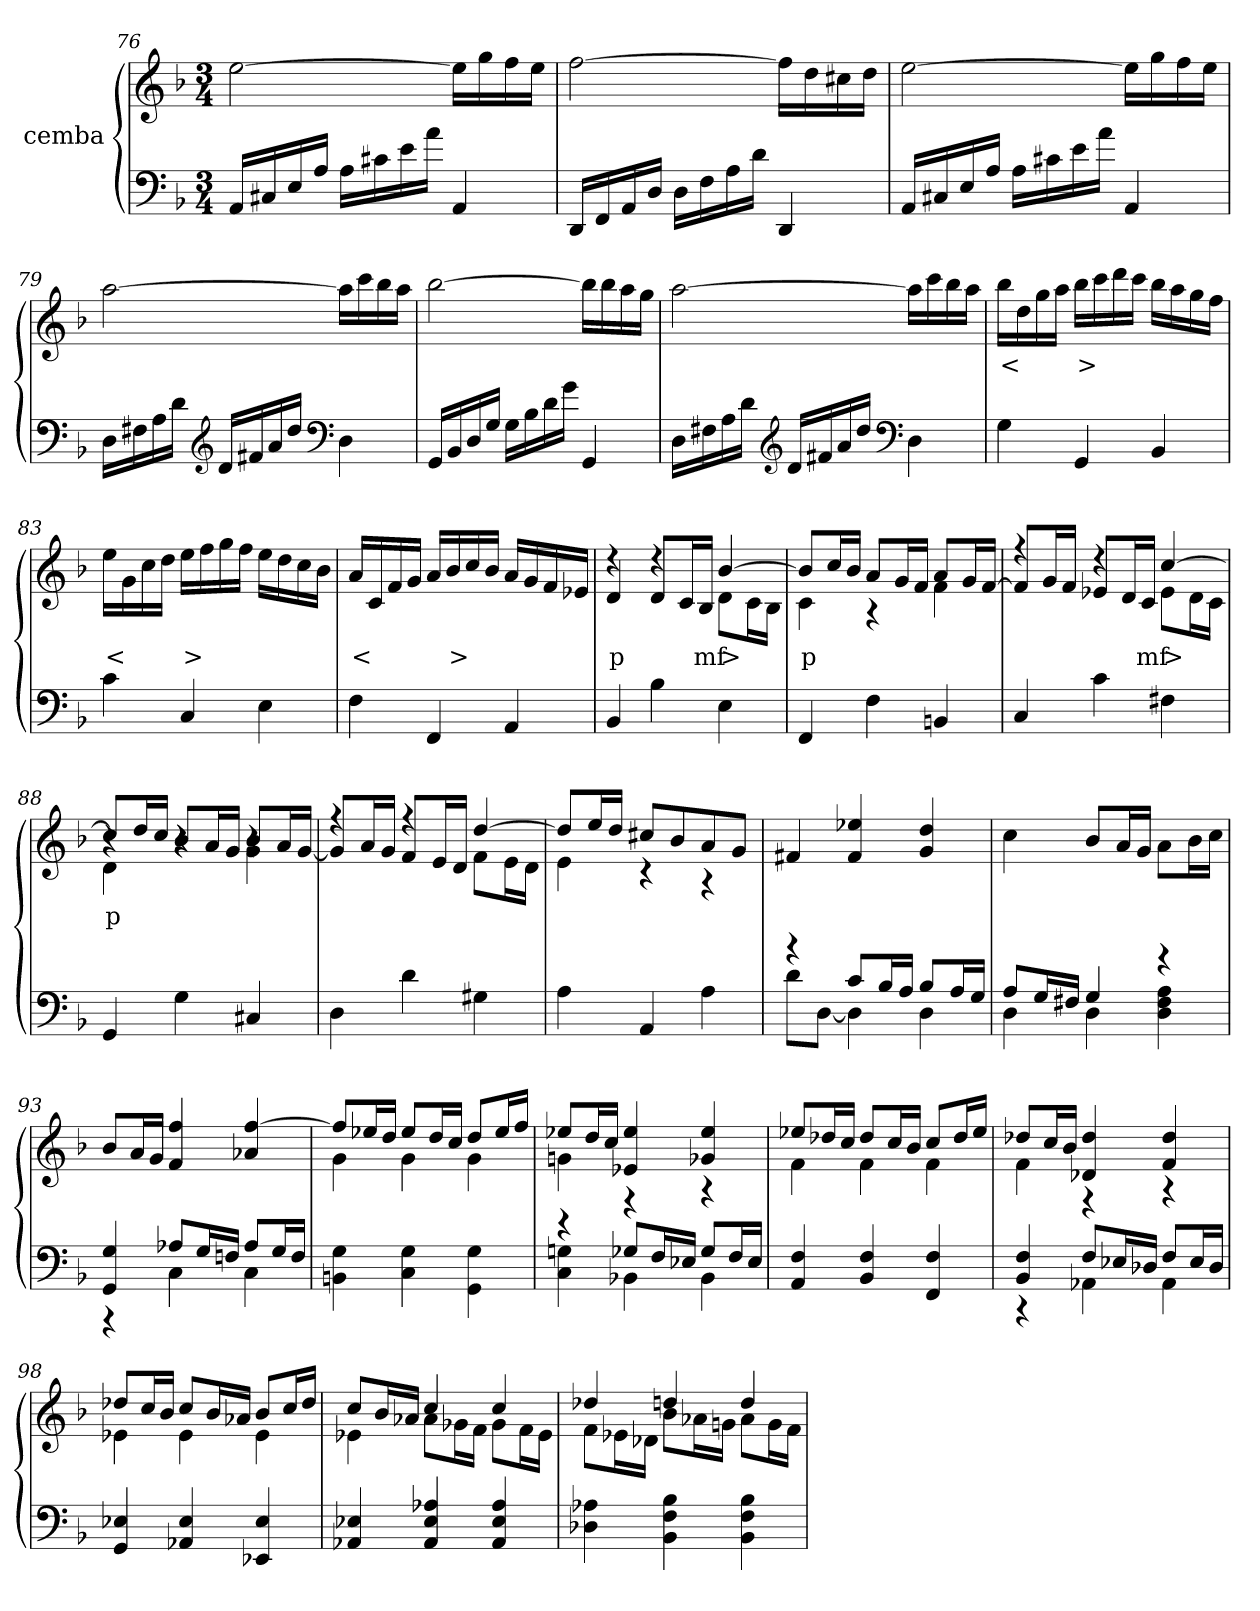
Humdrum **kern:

**kern	**kern	**text
*part2	*part1	*part1
*staff2	*staff1	*staff1
*I"cemba	*I"cemba	*
*clefF4	*clefG2	*
*k[b-]	*k[b-]	*
*M3/4	*M3/4	*
=76	=76	=76
16AA/LL	[2ee\	.
16C#X/	.	.
16E/	.	.
16A/JJ	.	.
16A\LL	.	.
16c#\	.	.
16e\	.	.
16a\JJ	.	.
4AA/	16ee\LL]	.
.	16gg\	.
.	16ff\	.
.	16ee\JJ	.
=77	=77	=77
16DD/LL	[2ff\	.
16FF/	.	.
16AA/	.	.
16D/JJ	.	.
16D\LL	.	.
16F\	.	.
16A\	.	.
16d\JJ	.	.
4DD/	16ff\LL]	.
.	16dd\	.
.	16cc#X\	.
.	16dd\JJ	.
=78	=78	=78
16AA/LL	[2ee\	.
16C#X/	.	.
16E/	.	.
16A/JJ	.	.
16A\LL	.	.
16c#\	.	.
16e\	.	.
16a\JJ	.	.
4AA/	16ee\LL]	.
.	16gg\	.
.	16ff\	.
.	16ee\JJ	.
=79	=79	=79
16D\LL	[2aa\	.
16F#X\	.	.
16A\	.	.
16d\JJ	.	.
*clefG2	*	*
16d/LL	.	.
16f#/	.	.
16a/	.	.
16dd/JJ	.	.
*clefF4	*	*
4D\	16aa\LL]	.
.	16ccc\	.
.	16bb-\	.
.	16aa\JJ	.
=80	=80	=80
16GG/LL	[2bb-\	.
16BB-/	.	.
16D/	.	.
16G/JJ	.	.
16G\LL	.	.
16B-\	.	.
16d\	.	.
16g\JJ	.	.
4GG/	16bb-\LL]	.
.	16bb-\	.
.	16aa\	.
.	16gg\JJ	.
=81	=81	=81
16D\LL	[2aa\	.
16F#X\	.	.
16A\	.	.
16d\JJ	.	.
*clefG2	*	*
16d/LL	.	.
16f#/	.	.
16a/	.	.
16dd/JJ	.	.
*clefF4	*	*
4D\	16aa\LL]	.
.	16ccc\	.
.	16bb-\	.
.	16aa\JJ	.
=82	=82	=82
4G\	16bb-\LL	<
.	16dd\	.
.	16gg\	.
.	16aa\JJ	.
4GG/	16bb-\LL	>
.	16ccc\	.
.	16ddd\	.
.	16ccc\JJ	.
4BB-/	16bb-\LL	.
.	16aa\	.
.	16gg\	.
.	16ff\JJ	.
=83	=83	=83
4c\	16ee\LL	<
.	16g\	.
.	16cc\	.
.	16dd\JJ	.
4C/	16ee\LL	>
.	16ff\	.
.	16gg\	.
.	16ff\JJ	.
4E\	16ee\LL	.
.	16dd\	.
.	16cc\	.
.	16b-\JJ	.
=84	=84	=84
4F\	16a/LL	<
.	16c/	.
.	16f/	.
.	16g/JJ	.
4FF/	16a/LL	.
.	16b-/	>
.	16cc/	.
.	16b-/JJ	.
4AA/	16a/LL	.
.	16g/	.
.	16f/	.
.	16e-X/JJ	.
=85	=85	=85
*	*^	*
4BB-/	4r	4d/	p
4B-\	4r	8d/L	.
.	.	16c/L	.
.	.	16B-/JJ	mf
4E\	[4b-/	8d\L	>
.	.	16c\L	.
.	.	16B-\JJ	.
=86	=86	=86	=86
4FF/	8b-/L]	4c\	p
.	16cc/L	.	.
.	16b-/JJ	.	.
4F\	8a/L	4r	.
.	16g/L	.	.
.	16f/JJ	.	.
4BBn/	8a/L	4f\	.
.	16g/L	.	.
.	[16f/JJ	.	.
=87	=87	=87	=87
4C/	4r	8f/L]	.
.	.	16g/L	.
.	.	16f/JJ	.
4c\	4r	8e-X/L	.
.	.	16d/L	.
.	.	16c/JJ	mf
4F#X\	[4cc/	8e-\L	>
.	.	16d\L	.
.	.	16c\JJ	.
=88	=88	=88	=88
*	*	*^	*
4GG/	4r	8cc/L]	4d\	p
.	.	16dd/L	.	.
.	.	16cc/JJ	.	.
4G\	4r	8b-/L	4r	.
.	.	16a/L	.	.
.	.	16g/JJ	.	.
4C#X/	4r	8b-/L	4g\	.
.	.	16a/L	.	.
.	.	[16g/JJ	.	.
*	*	*v	*v	*
=89	=89	=89	=89
4D\	4r	8g/L]	.
.	.	16a/L	.
.	.	16g/JJ	.
4d\	4r	8f/L	.
.	.	16e/L	.
.	.	16d/JJ	.
4G#X\	[4dd/	8f\L	.
.	.	16e\L	.
.	.	16d\JJ	.
=90	=90	=90	=90
4A\	8dd/L]	4e\	.
.	16ee/L	.	.
.	16dd/JJ	.	.
4AA/	8cc#X/L	4r	.
.	8b-/	.	.
4A\	8a/	4r	.
.	8g/J	.	.
*	*v	*v	*
=91	=91	=91
*^	*	*
4r	8d\L	4f#X/	.
.	[8D\J	.	.
8c/L	4D\]	4f#/ 4ee-X/	.
16B-/L	.	.	.
16A/JJ	.	.	.
8B-/L	4D\	4g/ 4dd/	.
16A/L	.	.	.
16G/JJ	.	.	.
=92	=92	=92	=92
8A/L	4D\	4cc\	.
16G/L	.	.	.
16F#X/JJ	.	.	.
4G/	4D\	8b-/L	.
.	.	16a/L	.
.	.	16g/JJ	.
4r	4D\ 4F#\ 4A\	8a\L	.
.	.	16b-\L	.
.	.	16cc\JJ	.
=93	=93	=93	=93
4GG/ 4G/	4r	8b-/L	.
.	.	16a/L	.
.	.	16g/JJ	.
8A-X/L	4C\	4f/ 4ff/	.
16G/L	.	.	.
16Fn/JJ	.	.	.
8A-/L	4C\	4a-X/ [4ff/	.
16G/L	.	.	.
16F/JJ	.	.	.
*v	*v	*	*
=94	=94	=94
*	*^	*
4BBn\ 4G\	8ff/L]	4g\	.
.	16ee-X/L	.	.
.	16dd/JJ	.	.
4C\ 4G\	8ee-/L	4g\	.
.	16dd/L	.	.
.	16cc/JJ	.	.
4GG\ 4G\	8dd/L	4g\	.
.	16ee-/L	.	.
.	16ff/JJ	.	.
=95	=95	=95	=95
*^	*	*	*
4r	4C\ 4Gn\	8ee-X/L	4gn\	.
.	.	16dd/L	.	.
.	.	16cc/JJ	.	.
8G-X/L	4BB-X\	4e-/ 4ee-/	4r	.
16F/L	.	.	.	.
16E-X/JJ	.	.	.	.
8G-/L	4BB-\	4g-X/ 4ee-/	4r	.
16F/L	.	.	.	.
16E-/JJ	.	.	.	.
*v	*v	*	*	*
=96	=96	=96	=96
4AA/ 4F/	8ee-X/L	4f\	.
.	16dd-X/L	.	.
.	16cc/JJ	.	.
4BB-/ 4F/	8dd-/L	4f\	.
.	16cc/L	.	.
.	16b-/JJ	.	.
4FF/ 4F/	8cc/L	4f\	.
.	16dd-/L	.	.
.	16ee-/JJ	.	.
=97	=97	=97	=97
*^	*	*	*
4BB-/ 4F/	4r	8dd-X/L	4f\	.
.	.	16cc/L	.	.
.	.	16b-/JJ	.	.
8F/L	4AA-X\	4d-/ 4dd-/	4r	.
16E-X/L	.	.	.	.
16D-X/JJ	.	.	.	.
8F/L	4AA-\	4f/ 4dd-/	4r	.
16E-/L	.	.	.	.
16D-/JJ	.	.	.	.
*v	*v	*	*	*
=98	=98	=98	=98
4GG/ 4E-X/	8dd-X/L	4e-X\	.
.	16cc/L	.	.
.	16b-/JJ	.	.
4AA-X/ 4E-/	8cc/L	4e-\	.
.	16b-/L	.	.
.	16a-X/JJ	.	.
4EE-/ 4E-/	8b-/L	4e-\	.
.	16cc/L	.	.
.	16dd-/JJ	.	.
=99	=99	=99	=99
4AA-X/ 4E-X/	8cc/L	4e-X\	.
.	16b-/L	.	.
.	16a-X/JJ	.	.
4AA-/ 4E-/ 4A-/	4cc/	8a-\L	.
.	.	16g-X\L	.
.	.	16f\JJ	.
4AA-/ 4E-/ 4A-/	4cc/	8g-\L	.
.	.	16f\L	.
.	.	16e-\JJ	.
=100	=100	=100	=100
4D-X\ 4A-X\	4dd-X/	8f\L	.
.	.	16e-X\L	.
.	.	16d-X\JJ	.
4BB-\ 4F\ 4B-\	4ddn/	8b-\L	.
.	.	16a-X\L	.
.	.	16gn\JJ	.
4BB-\ 4F\ 4B-\	4dd/	8a-\L	.
.	.	16g\L	.
.	.	16f\JJ	.
*	*v	*v	*
=	=	=
*-	*-	*-
